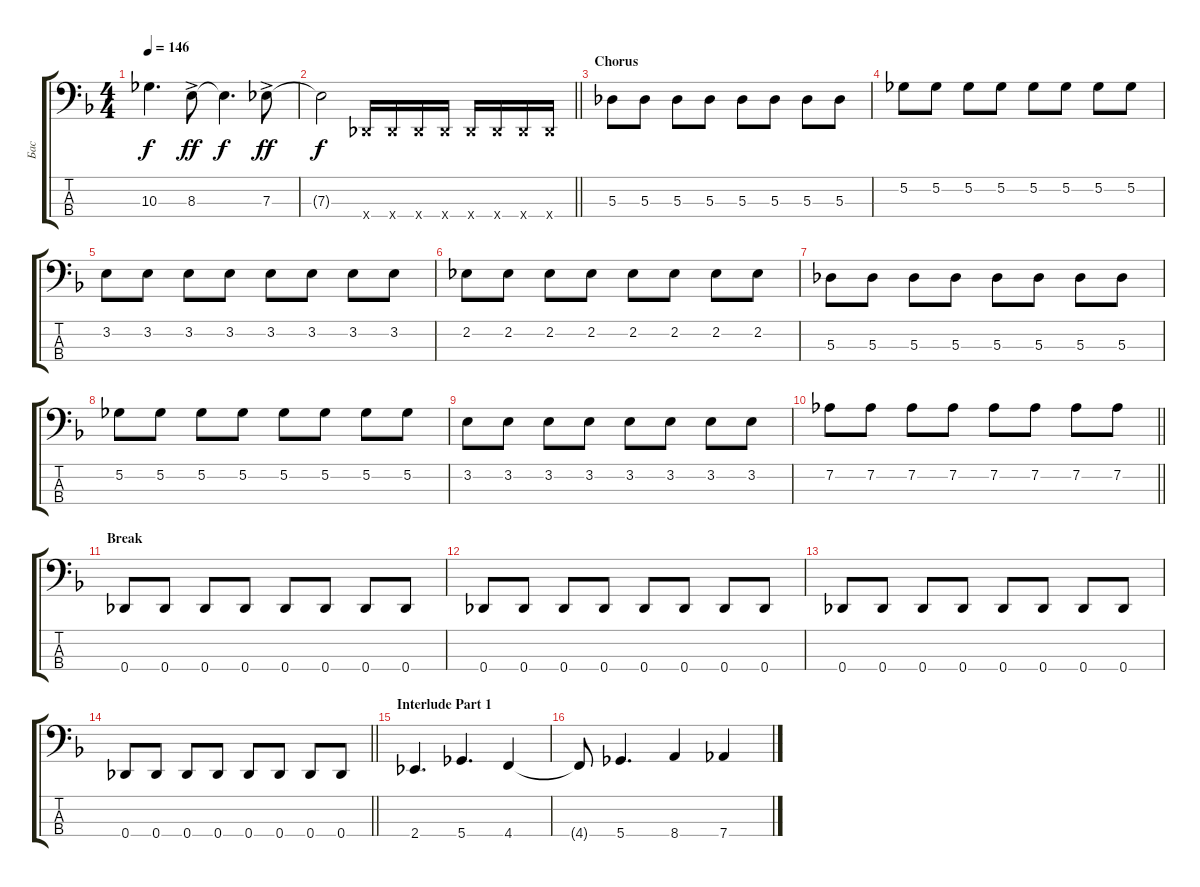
\track ("Бас" "Бас") {instrument electricbassfinger}
\staff {score tabs}
\tuning (Gb2 Db2 Ab1 Db1) {hide}
\ts (4 4)
\tempo 146
\clef f4
\ks dminor
10.3{t}.4{d dy f} 8.3{ac}.8{dy ff} 8.3{t}.4{d dy f} 7.3{ac}.8{dy ff} |
\barLineRight lightlight
7.3{t}.2{dy f} 0.4{x}.16 0.4{x}.16 0.4{x}.16 0.4{x}.16 0.4{x}.16 0.4{x}.16 0.4{x}.16 0.4{x}.16 |
\section ("" "Chorus")
5.3.8 5.3.8 5.3.8 5.3.8 5.3.8 5.3.8 5.3.8 5.3.8 |
5.2.8 5.2.8 5.2.8 5.2.8 5.2.8 5.2.8 5.2.8 5.2.8 |
3.2.8 3.2.8 3.2.8 3.2.8 3.2.8 3.2.8 3.2.8 3.2.8 |
2.2.8 2.2.8 2.2.8 2.2.8 2.2.8 2.2.8 2.2.8 2.2.8 |
5.3.8 5.3.8 5.3.8 5.3.8 5.3.8 5.3.8 5.3.8 5.3.8 |
5.2.8 5.2.8 5.2.8 5.2.8 5.2.8 5.2.8 5.2.8 5.2.8 |
3.2.8 3.2.8 3.2.8 3.2.8 3.2.8 3.2.8 3.2.8 3.2.8 |
\barLineRight lightlight
7.2.8 7.2.8 7.2.8 7.2.8 7.2.8 7.2.8 7.2.8 7.2.8 |
\section ("" "Break")
0.4.8 0.4.8 0.4.8 0.4.8 0.4.8 0.4.8 0.4.8 0.4.8 |
0.4.8 0.4.8 0.4.8 0.4.8 0.4.8 0.4.8 0.4.8 0.4.8 |
0.4.8 0.4.8 0.4.8 0.4.8 0.4.8 0.4.8 0.4.8 0.4.8 |
\barLineRight lightlight
0.4.8 0.4.8 0.4.8 0.4.8 0.4.8 0.4.8 0.4.8 0.4.8 |
\section ("" "Interlude Part 1")
2.4.4{d} 5.4.4{d} 4.4.4 |
4.4{t}.8 5.4.4{d} 8.4.4 7.4.4
